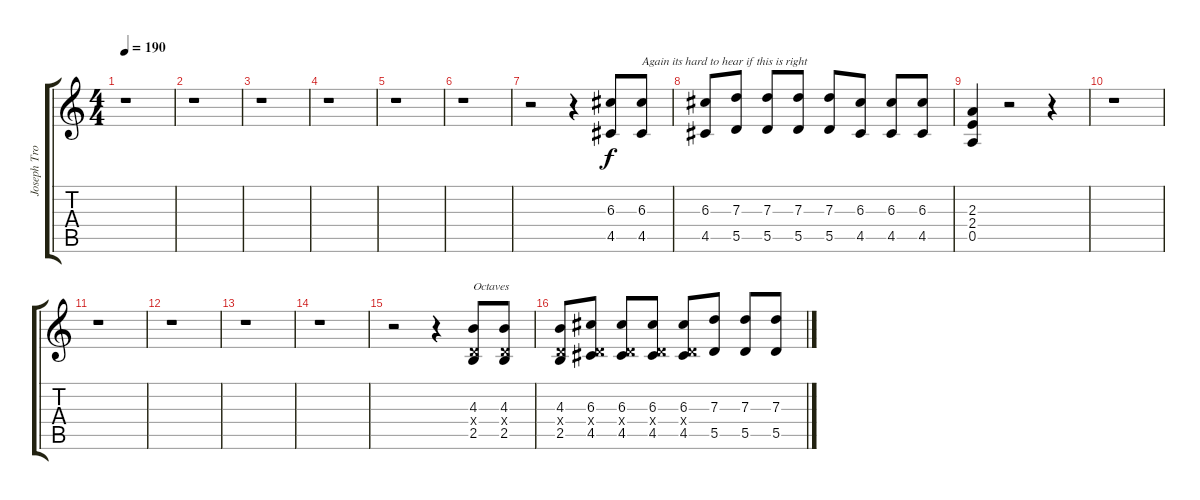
\track ("Joseph Trohman (Lead Guitar)" "Joseph Tro") {instrument distortionguitar}
\staff {score tabs}
\tuning (E4 B3 G3 D3 A2 E2) {hide}
\ts (4 4)
\tempo 190
\clef g2
\ks c
r.1{dy f} |
r.1 |
r.1 |
r.1 |
r.1 |
r.1 |
r.2 r.4 (6.3 4.5).8 (6.3 4.5).8{txt "Again its hard to hear if this is right"} |
(6.3 4.5).8 (7.3 5.5).8 (7.3 5.5).8 (7.3 5.5).8 (7.3 5.5).8 (6.3 4.5).8 (6.3 4.5).8 (6.3 4.5).8 |
(2.3 2.4 0.5).4 r.2 r.4 |
r.1 |
r.1 |
r.1 |
r.1 |
r.1 |
r.2 r.4 (4.3 0.4{x} 2.5).8{txt "Octaves"} (4.3 0.4{x} 2.5).8 |
(4.3 0.4{x} 2.5).8 (6.3 0.4{x} 4.5).8 (6.3 0.4{x} 4.5).8 (6.3 0.4{x} 4.5).8 (6.3 0.4{x} 4.5).8 (7.3 5.5).8 (7.3 5.5).8 (7.3 5.5).8
